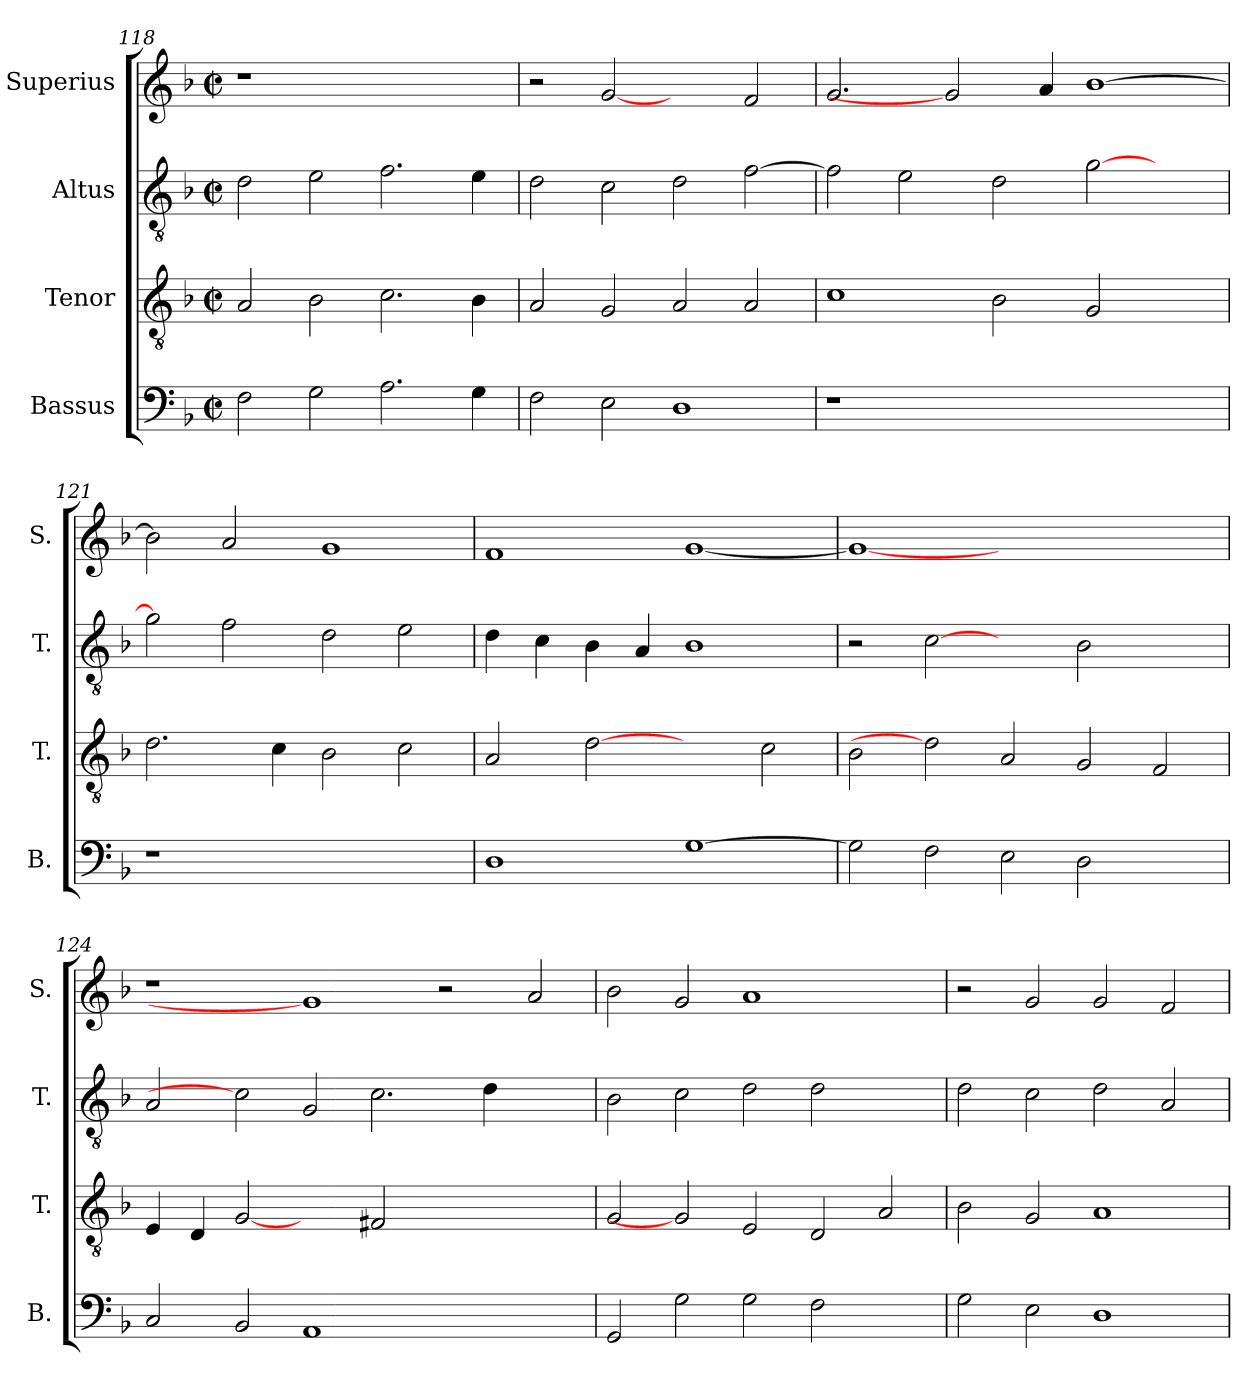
**kern	**kern	**kern	**kern
*part4	*part3	*part2	*part1
*staff4	*staff3	*staff2	*staff1
*I"Bassus	*I"Tenor	*I"Altus	*I"Superius
*I'B.	*I'T.	*I'T.	*I'S.
!!LO:LB:g=z
*clefF4	*clefGv2	*clefGv2	*clefG2
*	*ITrd7c12	*ITrd7c12	*
*k[b-]	*k[b-]	*k[b-]	*k[b-]
*F:	*F:	*F:	*F:
*M2/2	*M2/2	*M2/2	*M2/2
*met(c|)	*met(c|)	*met(c|)	*met(c|)
=118	=118	=118	=118
!	!	!	!LO:N:vis=1
2Fi\	2AAi/	2Di\	1r
2Gi\	2BB-i\	2Ei\	.
2.Ai\	2.Ci\	2.Fi\	1ryy
4Gi\	4BB-i\	4Ei\	.
=119	=119	=119	=119
2Fi\	2AAi/	2Di\	2r
2Ei\	2GGi/	2Ci\	[2gi
1Di	2AAi/	2Di\	2ryy
.	2AAi/	[>2Fi\	2fi/
=120	=120	=120	=120
!LO:N:vis=1	!	!	!
1r	1Ci	2Fi\]	2.gi/
.	.	2Ei\	.
.	.	.	2gi]
1.ryy	2BB-i\	2Di\	.
.	.	.	4ai/
.	2GGi/	[>2Gi\	[>1b-i
.	2ryy	2ryy	.
=121	=121	=121	=121
!LO:N:vis=1	!	!	!
1r	2.Di\	2Gi\]	2b-i\]
.	.	2Fi\	2ai/
.	4Ci\	.	.
1ryy	2BB-i\	2Di\	1gi
.	2Ci\	2Ei\	.
=122	=122	=122	=122
1Di	2AAi/	4Di\	1fi
.	.	4Ci\	.
.	[2Di	4BB-i\	.
.	.	4AAi/	.
[>1Gi	2ryy	1BB-i	[<1gi
.	2Ci\	.	.
!!LO:PB:g=z
=123	=123	=123	=123
2Gi\]	2BB-i\	2r	1gi_<
2Fi\	2Di]	[2Ci	.
2Ei\	2AAi/	2ryy	1.ryy
2Di\	2GGi/	2BB-i\	.
2ryy	2FFi/	2ryy	.
=124	=124	=124	=124
2Ci/	4EEi/	2AAi/	1r
.	4DDi/	.	.
2BB-i/	[2GGi	2Ci]	.
1AAi	2ryy	2GGi/	1gi]
.	2FF#Xi/	2.Ci\	.
1ryy	1ryy	.	2r
.	.	4Di\	.
.	.	2ryy	2ai/
=125	=125	=125	=125
2GGi/	2GGi/	2BB-i\	2b-i\
2Gi\	2GGi]	2Ci\	2gi/
2Gi\	2EEi/	2Di\	1ai
2Fi\	2DDi/	2Di\	.
2ryy	2AAi/	2ryy	2ryy
=126	=126	=126	=126
2Gi\	2BB-i\	2Di\	2r
2Ei\	2GGi/	2Ci\	2gi/
1Di	1AAi	2Di\	2gi/
.	.	2AAi/	2fi/
=	=	=	=
*-	*-	*-	*-
